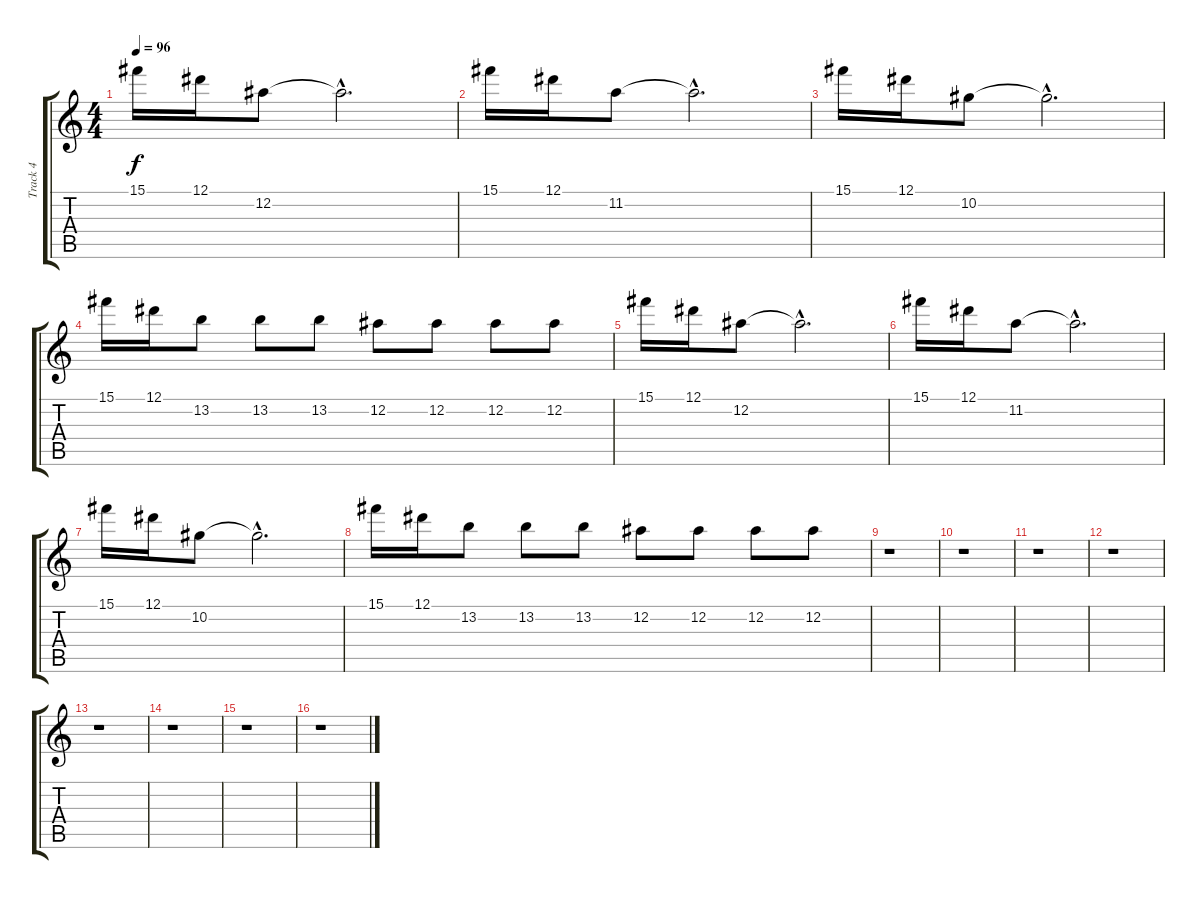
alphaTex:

\track ("Track 4" "Track 4") {instrument electricguitarmuted}
\staff {score tabs}
\tuning (Eb4 Bb3 Gb3 Db3 Ab2 Db2) {hide}
\ts (4 4)
\tempo 96
\clef g2
\ks c
15.1.16{dy f} 12.1.16 12.2.8 12.2{hac t}.2{d} |
15.1.16 12.1.16 11.2.8 11.2{hac t}.2{d} |
15.1.16 12.1.16 10.2.8 10.2{hac t}.2{d} |
15.1.16 12.1.16 13.2.8 13.2.8 13.2.8 12.2.8 12.2.8 12.2.8 12.2.8 |
15.1.16 12.1.16 12.2.8 12.2{hac t}.2{d} |
15.1.16 12.1.16 11.2.8 11.2{hac t}.2{d} |
15.1.16 12.1.16 10.2.8 10.2{hac t}.2{d} |
15.1.16 12.1.16 13.2.8 13.2.8 13.2.8 12.2.8 12.2.8 12.2.8 12.2.8 |
r.1 |
r.1 |
r.1 |
r.1 |
r.1 |
r.1 |
r.1 |
r.1
